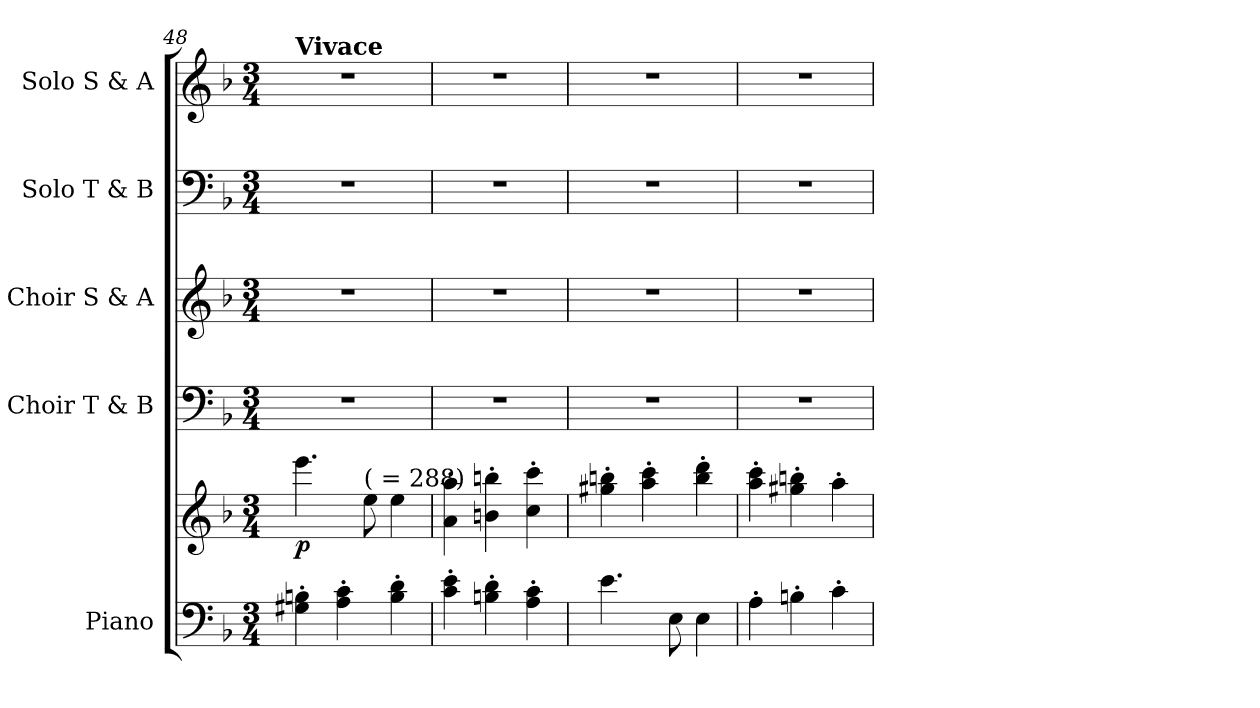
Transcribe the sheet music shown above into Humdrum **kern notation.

**kern	**kern	**dynam	**kern	**kern	**kern	**kern
*part5	*part5	*part5	*part4	*part3	*part2	*part1
*staff6	*staff5	*staff5/6	*staff4	*staff3	*staff2	*staff1
*I"Piano	*	*	*I"Choir T &amp; B	*I"Choir S &amp; A	*I"Solo T &amp; B	*I"Solo S &amp; A
*I'Pno	*	*	*I'Choir T &amp; B	*I'Choir S &amp; A	*I'Solo T &amp; B	*I'Solo S &amp; A
!!LO:PB:g=z
*clefF4	*clefG2	*	*clefF4	*clefG2	*clefF4	*clefG2
*k[b-]	*k[b-]	*	*k[b-]	*k[b-]	*k[b-]	*k[b-]
*M3/4	*M3/4	*	*M3/4	*M3/4	*M3/4	*M3/4
=48	=48	=48	=48	=48	=48	=48
!	!	!	!	!	!	!LO:TX:a:B:t=Vivace
!	!	!LO:DY:b	!	!	!	!
4G#X\' 4Bn\'	4.eee\	p	2.r	2.r	2.r	2.r
4A\' 4c\'	.	.	.	.	.	.
!	!LO:TX:a:t=( = 288)	!	!	!	!	!
.	8ee\	.	.	.	.	.
4B\' 4d\'	4ee\	.	.	.	.	.
=49	=49	=49	=49	=49	=49	=49
4c\' 4e\'	4a\' 4aa\'	.	2.r	2.r	2.r	2.r
4Bn\' 4d\'	4bn\' 4bbn\'	.	.	.	.	.
4A\' 4c\'	4cc\' 4ccc\'	.	.	.	.	.
=50	=50	=50	=50	=50	=50	=50
4.e\	4gg#X\' 4bbn\'	.	2.r	2.r	2.r	2.r
.	4aa\' 4ccc\'	.	.	.	.	.
8E\	.	.	.	.	.	.
4E\	4bb\' 4ddd\'	.	.	.	.	.
=51	=51	=51	=51	=51	=51	=51
4A'\	4aa\' 4ccc\'	.	2.r	2.r	2.r	2.r
4Bn'\	4gg#X\' 4bbn\'	.	.	.	.	.
4c'\	4aa'\	.	.	.	.	.
=	=	=	=	=	=	=
*-	*-	*-	*-	*-	*-	*-
